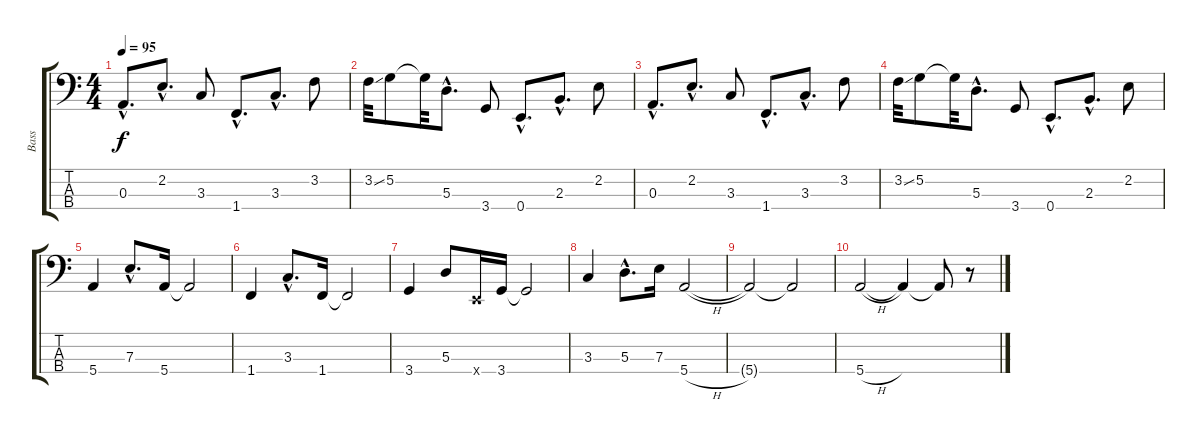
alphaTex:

\track ("Bass" "Bass") {instrument electricbassfinger}
\staff {score tabs}
\tuning (G2 D2 A1 E1) {hide}
\ts (4 4)
\tempo 95
\clef f4
\ks c
0.3{hac}.8{d dy f} 2.2{hac}.8{d} 3.3.8 1.4{hac}.8{d} 3.3{hac}.8{d} 3.2.8 |
3.2{ss}.32 5.2.8 5.2{t}.32 5.3{hac}.8{d} 3.4.8 0.4{hac}.8{d} 2.3{hac}.8{d} 2.2.8 |
0.3{hac}.8{d} 2.2{hac}.8{d} 3.3.8 1.4{hac}.8{d} 3.3{hac}.8{d} 3.2.8 |
3.2{ss}.32 5.2.8 5.2{t}.32 5.3{hac}.8{d} 3.4.8 0.4{hac}.8{d} 2.3{hac}.8{d} 2.2.8 |
5.4.4 7.3{hac}.8{d} 5.4.16 5.4{t}.2 |
1.4.4 3.3{hac}.8{d} 1.4.16 1.4{t}.2 |
3.4.4 5.3.8 0.4{x}.16 3.4.16 3.4{t}.2 |
3.3.4 5.3{hac}.8{d} 7.3.16 5.4{h}.2 |
5.4{t}.2 5.4{t}.2 |
5.4{h}.2 5.4{t}.4 5.4{t}.8 r.8
